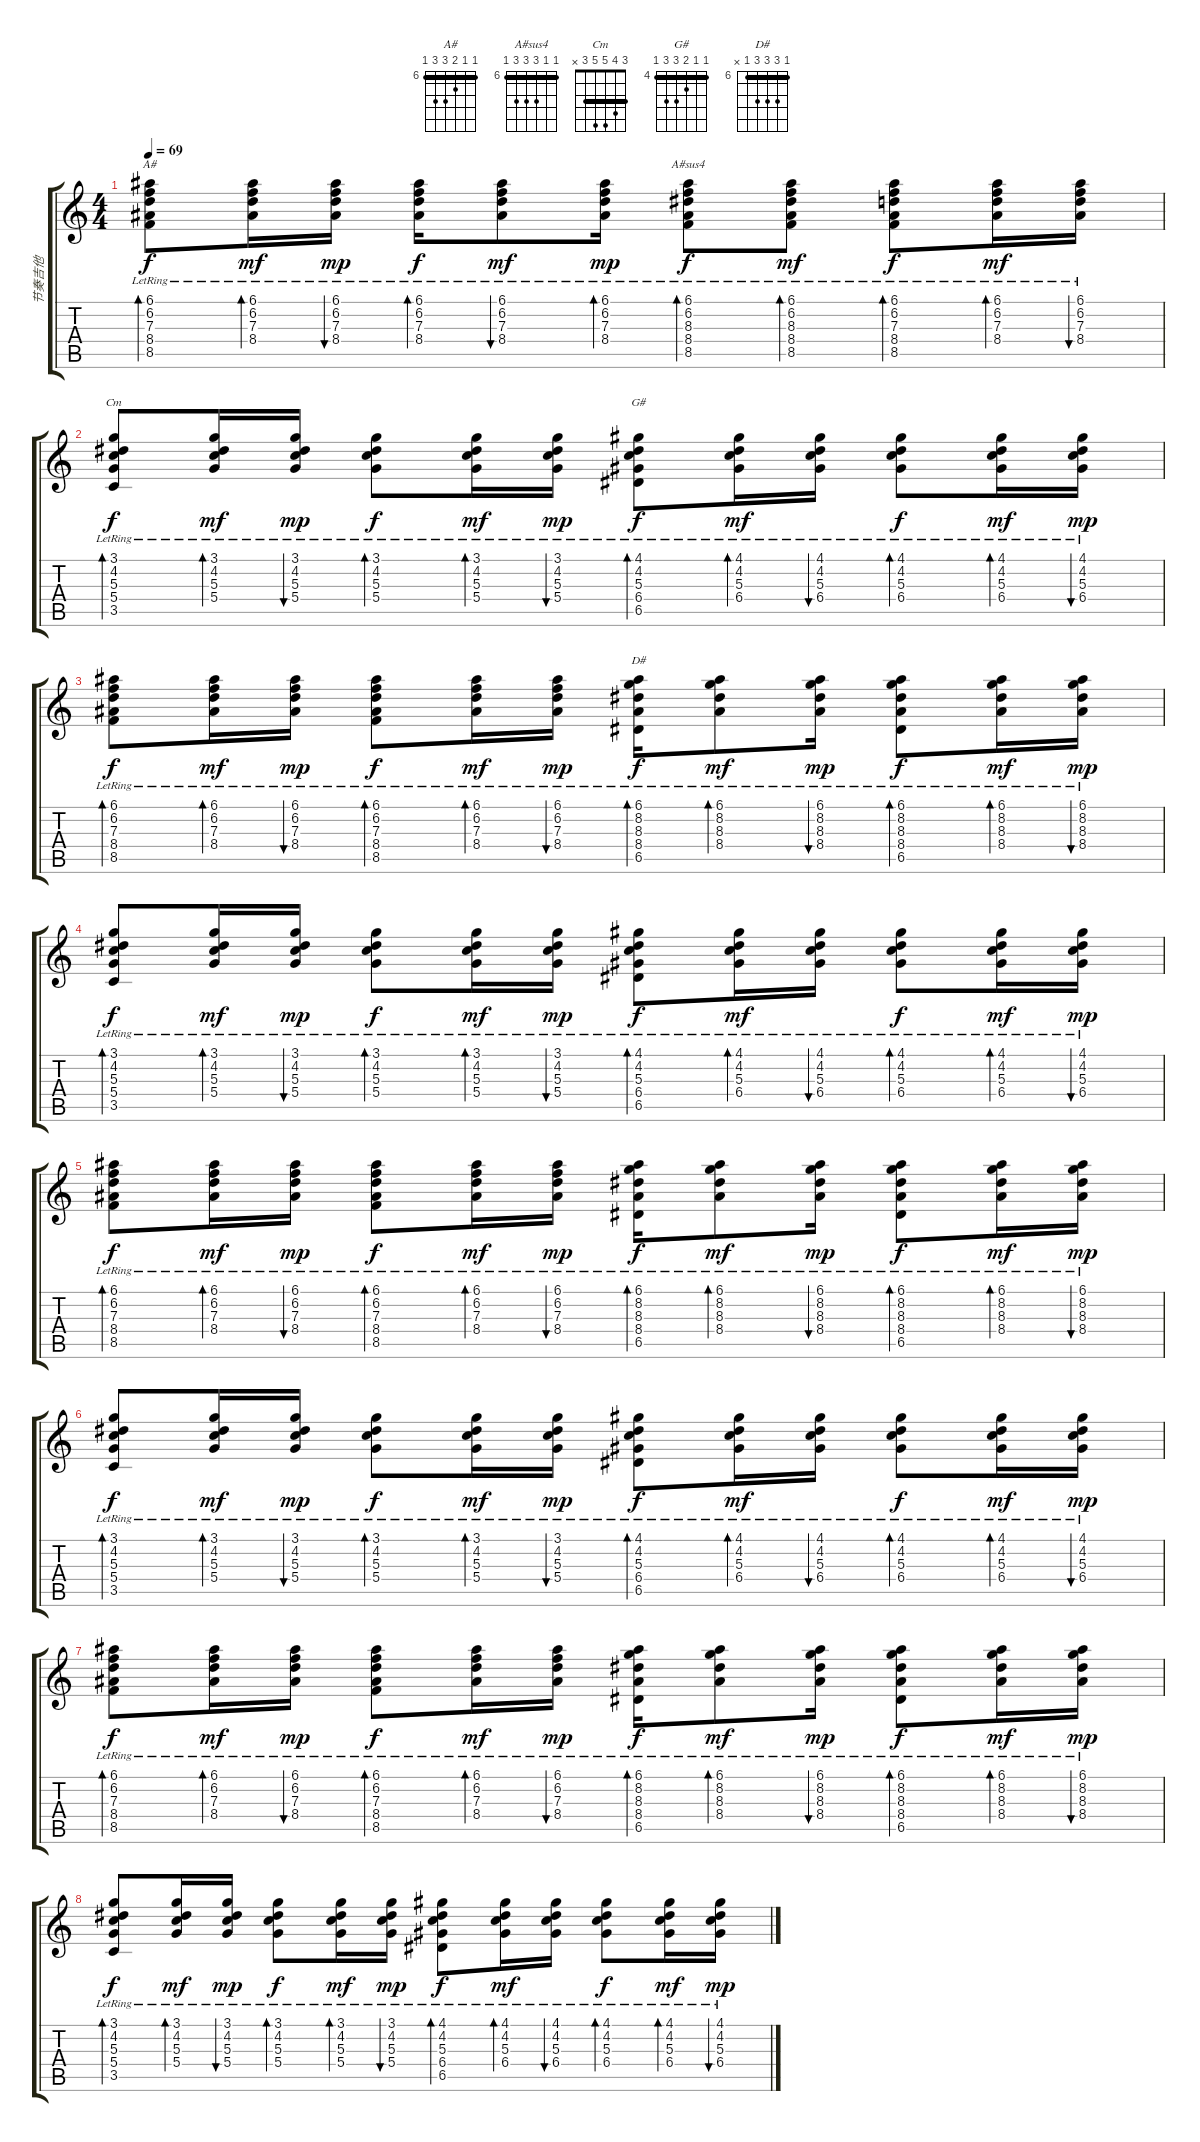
\track ("节奏吉他" "节奏吉他") {instrument acousticguitarsteel}
\staff {score tabs}
\tuning (E4 B3 G3 D3 A2 E2) {hide}
\chord ("A#" 6 6 7 8 8 6) {firstfret 6 barre 6}
\chord ("A#sus4" 6 6 8 8 8 6) {firstfret 6 barre 6}
\chord ("Cm" 3 4 5 5 3 x) {barre 3}
\chord ("G#" 4 4 5 6 6 4) {firstfret 4 barre 4}
\chord ("D#" 6 8 8 8 6 x) {firstfret 6 barre 6}
\ts (4 4)
\tempo 69
\clef g2
\ks c
(6.1 6.2 7.3{lr} 8.4{lr} 8.5{lr}).8{bd 30 ch "A#" dy f} (6.1 6.2 7.3{lr} 8.4{lr}).16{bd 30 dy mf} (6.1 6.2 7.3{lr} 8.4{lr}).16{bu 30 dy mp} (6.1 6.2 7.3{lr} 8.4{lr}).16{bd 30 dy f} (6.1 6.2 7.3{lr} 8.4{lr}).8{bu 30 dy mf} (6.1 6.2 7.3{lr} 8.4{lr}).16{bd 30 dy mp} (6.1 6.2 8.3{lr} 8.4{lr} 8.5{lr}).8{bd 30 ch "A#sus4" dy f} (6.1 6.2 8.3{lr} 8.4{lr} 8.5{lr}).8{bd 30 dy mf} (6.1 6.2 7.3{lr} 8.4{lr} 8.5{lr}).8{bd 30 dy f} (6.1 6.2 7.3{lr} 8.4{lr}).16{bd 30 dy mf} (6.1 6.2 7.3{lr} 8.4{lr}).16{bu 30} |
(3.1 4.2 5.3{lr} 5.4{lr} 3.5{lr}).8{bd 60 ch "Cm" dy f} (3.1 4.2 5.3{lr} 5.4{lr}).16{bd 30 dy mf} (3.1 4.2 5.3{lr} 5.4{lr}).16{bu 30 dy mp} (3.1 4.2 5.3{lr} 5.4{lr}).8{bd 60 dy f} (3.1 4.2 5.3{lr} 5.4{lr}).16{bd 30 dy mf} (3.1 4.2 5.3{lr} 5.4{lr}).16{bu 30 dy mp} (4.1 4.2 5.3{lr} 6.4{lr} 6.5{lr}).8{bd 30 ch "G#" dy f} (4.1 4.2 5.3{lr} 6.4{lr}).16{bd 30 dy mf} (4.1 4.2 5.3{lr} 6.4{lr}).16{bu 30} (4.1 4.2 5.3{lr} 6.4{lr}).8{bd 30 dy f} (4.1 4.2 5.3{lr} 6.4{lr}).16{bd 30 dy mf} (4.1 4.2 5.3{lr} 6.4{lr}).16{bu 30 dy mp} |
(6.1 6.2 7.3{lr} 8.4{lr} 8.5{lr}).8{bd 30 dy f} (6.1 6.2 7.3{lr} 8.4{lr}).16{bd 30 dy mf} (6.1 6.2 7.3{lr} 8.4{lr}).16{bu 30 dy mp} (6.1 6.2 7.3{lr} 8.4{lr} 8.5{lr}).8{bd 30 dy f} (6.1 6.2 7.3{lr} 8.4{lr}).16{bd 30 dy mf} (6.1 6.2 7.3{lr} 8.4{lr}).16{bu 30 dy mp} (6.1 8.2 8.3{lr} 8.4{lr} 6.5{lr}).16{bd 30 ch "D#" dy f} (6.1 8.2 8.3{lr} 8.4{lr}).8{bd 30 dy mf} (6.1 8.2 8.3{lr} 8.4{lr}).16{bu 30 dy mp} (6.1 8.2 8.3{lr} 8.4{lr} 6.5{lr}).8{bd 30 dy f} (6.1 8.2 8.3{lr} 8.4{lr}).16{bd 30 dy mf} (6.1 8.2 8.3{lr} 8.4{lr}).16{bu 30 dy mp} |
(3.1 4.2 5.3{lr} 5.4{lr} 3.5{lr}).8{bd 60 dy f} (3.1 4.2 5.3{lr} 5.4{lr}).16{bd 30 dy mf} (3.1 4.2 5.3{lr} 5.4{lr}).16{bu 30 dy mp} (3.1 4.2 5.3{lr} 5.4{lr}).8{bd 60 dy f} (3.1 4.2 5.3{lr} 5.4{lr}).16{bd 30 dy mf} (3.1 4.2 5.3{lr} 5.4{lr}).16{bu 30 dy mp} (4.1 4.2 5.3{lr} 6.4{lr} 6.5{lr}).8{bd 30 dy f} (4.1 4.2 5.3{lr} 6.4{lr}).16{bd 30 dy mf} (4.1 4.2 5.3{lr} 6.4{lr}).16{bu 30} (4.1 4.2 5.3{lr} 6.4{lr}).8{bd 30 dy f} (4.1 4.2 5.3{lr} 6.4{lr}).16{bd 30 dy mf} (4.1 4.2 5.3{lr} 6.4{lr}).16{bu 30 dy mp} |
(6.1 6.2 7.3{lr} 8.4{lr} 8.5{lr}).8{bd 30 dy f} (6.1 6.2 7.3{lr} 8.4{lr}).16{bd 30 dy mf} (6.1 6.2 7.3{lr} 8.4{lr}).16{bu 30 dy mp} (6.1 6.2 7.3{lr} 8.4{lr} 8.5{lr}).8{bd 30 dy f} (6.1 6.2 7.3{lr} 8.4{lr}).16{bd 30 dy mf} (6.1 6.2 7.3{lr} 8.4{lr}).16{bu 30 dy mp} (6.1 8.2 8.3{lr} 8.4{lr} 6.5{lr}).16{bd 30 dy f} (6.1 8.2 8.3{lr} 8.4{lr}).8{bd 30 dy mf} (6.1 8.2 8.3{lr} 8.4{lr}).16{bu 30 dy mp} (6.1 8.2 8.3{lr} 8.4{lr} 6.5{lr}).8{bd 30 dy f} (6.1 8.2 8.3{lr} 8.4{lr}).16{bd 30 dy mf} (6.1 8.2 8.3{lr} 8.4{lr}).16{bu 30 dy mp} |
(3.1 4.2 5.3{lr} 5.4{lr} 3.5{lr}).8{bd 60 dy f} (3.1 4.2 5.3{lr} 5.4{lr}).16{bd 30 dy mf} (3.1 4.2 5.3{lr} 5.4{lr}).16{bu 30 dy mp} (3.1 4.2 5.3{lr} 5.4{lr}).8{bd 60 dy f} (3.1 4.2 5.3{lr} 5.4{lr}).16{bd 30 dy mf} (3.1 4.2 5.3{lr} 5.4{lr}).16{bu 30 dy mp} (4.1 4.2 5.3{lr} 6.4{lr} 6.5{lr}).8{bd 30 dy f} (4.1 4.2 5.3{lr} 6.4{lr}).16{bd 30 dy mf} (4.1 4.2 5.3{lr} 6.4{lr}).16{bu 30} (4.1 4.2 5.3{lr} 6.4{lr}).8{bd 30 dy f} (4.1 4.2 5.3{lr} 6.4{lr}).16{bd 30 dy mf} (4.1 4.2 5.3{lr} 6.4{lr}).16{bu 30 dy mp} |
(6.1 6.2 7.3{lr} 8.4{lr} 8.5{lr}).8{bd 30 dy f} (6.1 6.2 7.3{lr} 8.4{lr}).16{bd 30 dy mf} (6.1 6.2 7.3{lr} 8.4{lr}).16{bu 30 dy mp} (6.1 6.2 7.3{lr} 8.4{lr} 8.5{lr}).8{bd 30 dy f} (6.1 6.2 7.3{lr} 8.4{lr}).16{bd 30 dy mf} (6.1 6.2 7.3{lr} 8.4{lr}).16{bu 30 dy mp} (6.1 8.2 8.3{lr} 8.4{lr} 6.5{lr}).16{bd 30 dy f} (6.1 8.2 8.3{lr} 8.4{lr}).8{bd 30 dy mf} (6.1 8.2 8.3{lr} 8.4{lr}).16{bu 30 dy mp} (6.1 8.2 8.3{lr} 8.4{lr} 6.5{lr}).8{bd 30 dy f} (6.1 8.2 8.3{lr} 8.4{lr}).16{bd 30 dy mf} (6.1 8.2 8.3{lr} 8.4{lr}).16{bu 30 dy mp} |
(3.1 4.2 5.3{lr} 5.4{lr} 3.5{lr}).8{bd 30 dy f} (3.1 4.2 5.3{lr} 5.4{lr}).16{bd 30 dy mf} (3.1 4.2 5.3{lr} 5.4{lr}).16{bu 30 dy mp} (3.1 4.2 5.3{lr} 5.4{lr}).8{bd 60 dy f} (3.1 4.2 5.3{lr} 5.4{lr}).16{bd 30 dy mf} (3.1 4.2 5.3{lr} 5.4{lr}).16{bu 30 dy mp} (4.1 4.2 5.3{lr} 6.4{lr} 6.5{lr}).8{bd 30 dy f} (4.1 4.2 5.3{lr} 6.4{lr}).16{bd 30 dy mf} (4.1 4.2 5.3{lr} 6.4{lr}).16{bu 30} (4.1 4.2 5.3{lr} 6.4{lr}).8{bd 30 dy f} (4.1 4.2 5.3{lr} 6.4{lr}).16{bd 30 dy mf} (4.1 4.2 5.3{lr} 6.4{lr}).16{bu 30 dy mp}
